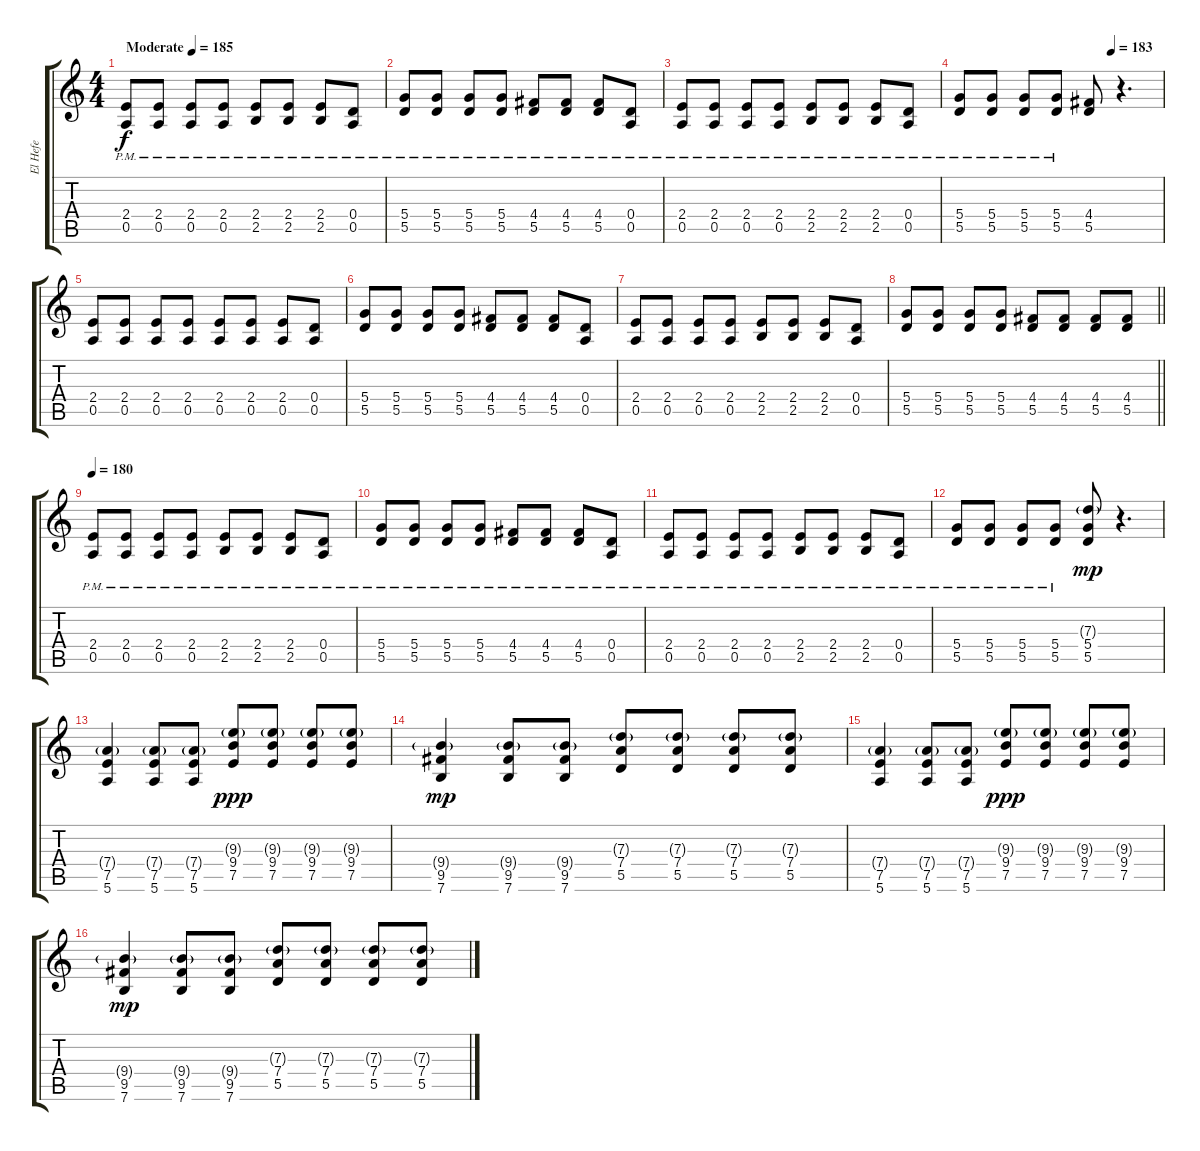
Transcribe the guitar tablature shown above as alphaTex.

\track ("El Hefe" "El Hefe") {instrument distortionguitar}
\staff {score tabs}
\tuning (E4 B3 G3 D3 A2 E2) {hide}
\ts (4 4)
\tempo (185 "Moderate")
\clef g2
\ks c
(2.4 0.5{pm}).8{dy f instrument distortionguitar} (2.4{pm} 0.5{pm}).8 (2.4{pm} 0.5{pm}).8 (2.4{pm} 0.5{pm}).8 (2.4{pm} 2.5{pm}).8 (2.4{pm} 2.5{pm}).8 (2.4{pm} 2.5{pm}).8 (0.4{pm} 0.5{pm}).8 |
(5.4{pm} 5.5{pm}).8 (5.4{pm} 5.5{pm}).8 (5.4{pm} 5.5{pm}).8 (5.4{pm} 5.5{pm}).8 (4.4{pm} 5.5{pm}).8 (4.4{pm} 5.5{pm}).8 (4.4{pm} 5.5{pm}).8 (0.4{pm} 0.5{pm}).8 |
(2.4{pm} 0.5{pm}).8 (2.4{pm} 0.5{pm}).8 (2.4{pm} 0.5{pm}).8 (2.4{pm} 0.5{pm}).8 (2.4{pm} 2.5{pm}).8 (2.4{pm} 2.5{pm}).8 (2.4{pm} 2.5{pm}).8 (0.4{pm} 0.5{pm}).8 |
\tempo (183 0.75)
(5.4{pm} 5.5{pm}).8 (5.4{pm} 5.5{pm}).8 (5.4{pm} 5.5{pm}).8 (5.4{pm} 5.5{pm}).8 (4.4 5.5).8 r.4{d} |
(2.4 0.5).8 (2.4 0.5).8 (2.4 0.5).8 (2.4 0.5).8 (2.4 0.5).8 (2.4 0.5).8 (2.4 0.5).8 (0.4 0.5).8 |
(5.4 5.5).8 (5.4 5.5).8 (5.4 5.5).8 (5.4 5.5).8 (4.4 5.5).8 (4.4 5.5).8 (4.4 5.5).8 (0.4 0.5).8 |
(2.4 0.5).8 (2.4 0.5).8 (2.4 0.5).8 (2.4 0.5).8 (2.4 2.5).8 (2.4 2.5).8 (2.4 2.5).8 (0.4 0.5).8 |
\barLineRight lightlight
(5.4 5.5).8 (5.4 5.5).8 (5.4 5.5).8 (5.4 5.5).8 (4.4 5.5).8 (4.4 5.5).8 (4.4 5.5).8 (4.4 5.5).8 |
\section ("" "")
\tempo 180
(2.4{pm} 0.5{pm}).8 (2.4{pm} 0.5{pm}).8 (2.4{pm} 0.5{pm}).8 (2.4{pm} 0.5{pm}).8 (2.4{pm} 2.5{pm}).8 (2.4{pm} 2.5{pm}).8 (2.4{pm} 2.5{pm}).8 (0.4{pm} 0.5{pm}).8 |
(5.4{pm} 5.5{pm}).8 (5.4{pm} 5.5{pm}).8 (5.4{pm} 5.5{pm}).8 (5.4{pm} 5.5{pm}).8 (4.4{pm} 5.5{pm}).8 (4.4{pm} 5.5{pm}).8 (4.4{pm} 5.5{pm}).8 (0.4{pm} 0.5{pm}).8 |
(2.4{pm} 0.5{pm}).8 (2.4{pm} 0.5{pm}).8 (2.4{pm} 0.5{pm}).8 (2.4{pm} 0.5{pm}).8 (2.4{pm} 2.5{pm}).8 (2.4{pm} 2.5{pm}).8 (2.4{pm} 2.5{pm}).8 (0.4{pm} 0.5{pm}).8 |
(5.4{pm} 5.5{pm}).8 (5.4{pm} 5.5{pm}).8 (5.4{pm} 5.5{pm}).8 (5.4{pm} 5.5{pm}).8 (7.3{g} 5.4 5.5).8{dy mp} r.4{d} |
(7.4{g} 7.5 5.6).4 (7.4{g} 7.5 5.6).8 (7.4{g} 7.5 5.6).8 (9.3{g} 9.4 7.5).8{dy ppp} (9.3{g} 9.4 7.5).8 (9.3{g} 9.4 7.5).8 (9.3{g} 9.4 7.5).8 |
(9.4{g} 9.5 7.6).4{dy mp} (9.4{g} 9.5 7.6).8 (9.4{g} 9.5 7.6).8 (7.3{g} 7.4 5.5).8 (7.3{g} 7.4 5.5).8 (7.3{g} 7.4 5.5).8 (7.3{g} 7.4 5.5).8 |
(7.4{g} 7.5 5.6).4 (7.4{g} 7.5 5.6).8 (7.4{g} 7.5 5.6).8 (9.3{g} 9.4 7.5).8{dy ppp} (9.3{g} 9.4 7.5).8 (9.3{g} 9.4 7.5).8 (9.3{g} 9.4 7.5).8 |
(9.4{g} 9.5 7.6).4{dy mp} (9.4{g} 9.5 7.6).8 (9.4{g} 9.5 7.6).8 (7.3{g} 7.4 5.5).8 (7.3{g} 7.4 5.5).8 (7.3{g} 7.4 5.5).8 (7.3{g} 7.4 5.5).8
